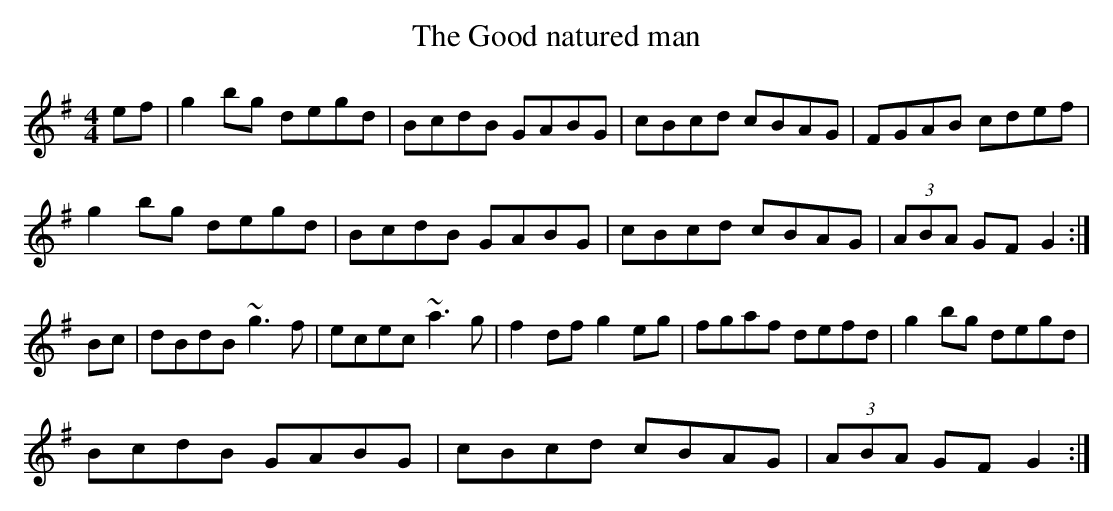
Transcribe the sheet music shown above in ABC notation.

X:1
T:Good natured man, The
M:4/4
L:1/8
K:G
ef|g2 bg degd|BcdB GABG|cBcd cBAG|FGAB cdef|
g2 bg degd|BcdB GABG|cBcd cBAG|(3ABA GF G2:|
Bc|dBdB ~g3f|ecec ~a3g|f2 df g2 eg|fgaf defd|g2 bg degd|
BcdB GABG|cBcd cBAG|(3ABA GF G2:|
